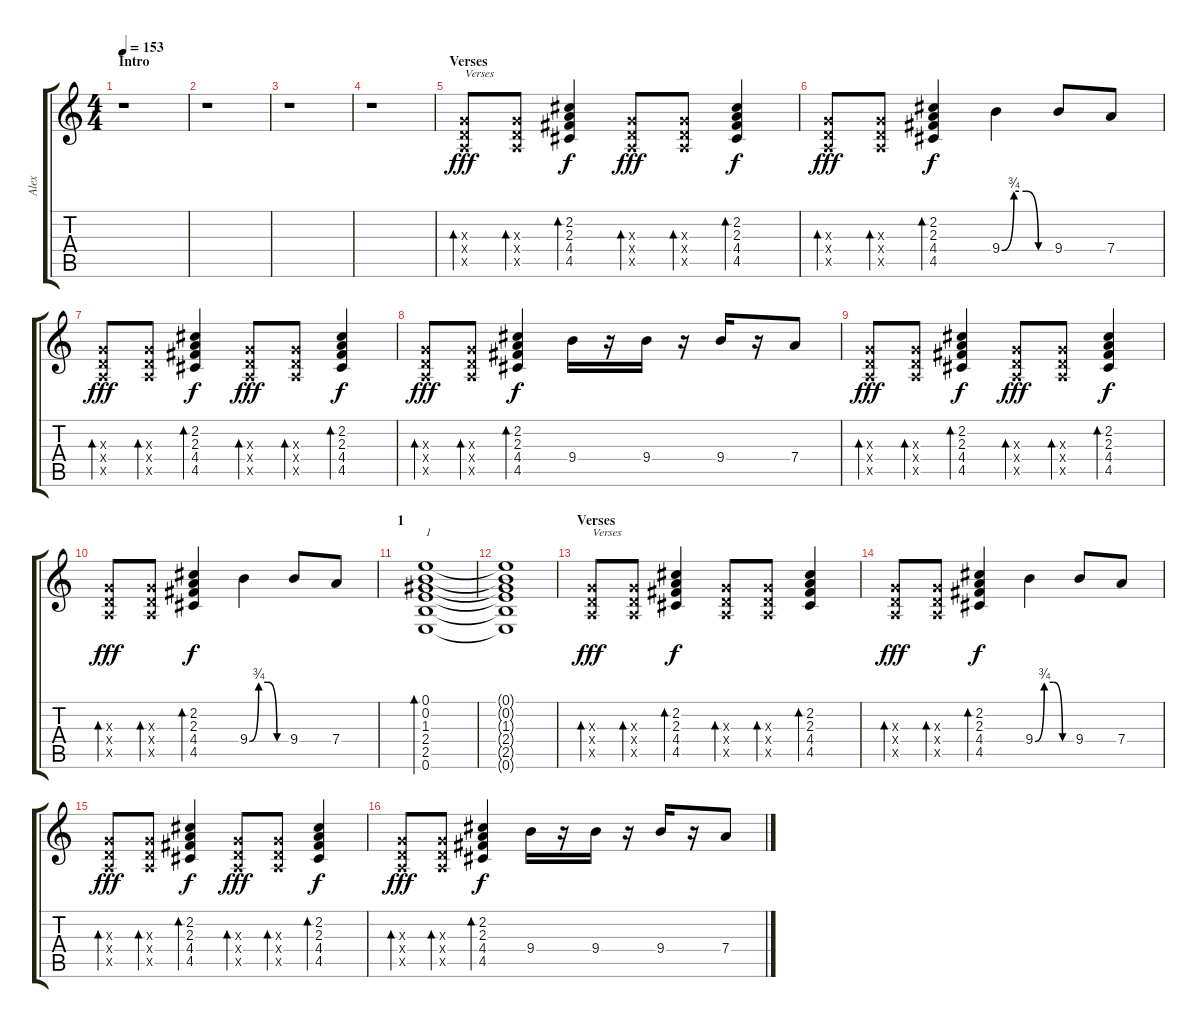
\track ("Alex" "Alex") {instrument distortionguitar}
\staff {score tabs}
\tuning (E4 B3 G3 D3 A2 E2) {hide}
\ts (4 4)
\section ("" "Intro")
\tempo 153
\clef g2
\ks c
r.1{dy fff instrument distortionguitar} |
r.1 |
r.1 |
r.1 |
\section ("" "Verses")
(0.3{x} 0.4{x} 0.5{x}).8{bd 30 txt "Verses"} (0.3{x} 0.4{x} 0.5{x}).8{bd 30} (2.2 2.3 4.4 4.5).4{bd 30 dy f} (0.3{x} 0.4{x} 0.5{x}).8{bd 30 dy fff} (0.3{x} 0.4{x} 0.5{x}).8{bd 30} (2.2 2.3 4.4 4.5).4{bd 30 dy f} |
(0.3{x} 0.4{x} 0.5{x}).8{bd 30 dy fff} (0.3{x} 0.4{x} 0.5{x}).8{bd 30} (2.2 2.3 4.4 4.5).4{bd 30 dy f} 9.4{be (custom 0 0 15 3 30 3 45 0 60 0)}.4 9.4.8 7.4.8 |
(0.3{x} 0.4{x} 0.5{x}).8{bd 30 dy fff} (0.3{x} 0.4{x} 0.5{x}).8{bd 30} (2.2 2.3 4.4 4.5).4{bd 30 dy f} (0.3{x} 0.4{x} 0.5{x}).8{bd 30 dy fff} (0.3{x} 0.4{x} 0.5{x}).8{bd 30} (2.2 2.3 4.4 4.5).4{bd 30 dy f} |
(0.3{x} 0.4{x} 0.5{x}).8{bd 30 dy fff} (0.3{x} 0.4{x} 0.5{x}).8{bd 30} (2.2 2.3 4.4 4.5).4{bd 30 dy f} 9.4.16 r.16 9.4.16 r.16 9.4.16 r.16 7.4.8 |
(0.3{x} 0.4{x} 0.5{x}).8{bd 30 dy fff} (0.3{x} 0.4{x} 0.5{x}).8{bd 30} (2.2 2.3 4.4 4.5).4{bd 30 dy f} (0.3{x} 0.4{x} 0.5{x}).8{bd 30 dy fff} (0.3{x} 0.4{x} 0.5{x}).8{bd 30} (2.2 2.3 4.4 4.5).4{bd 30 dy f} |
(0.3{x} 0.4{x} 0.5{x}).8{bd 30 dy fff} (0.3{x} 0.4{x} 0.5{x}).8{bd 30} (2.2 2.3 4.4 4.5).4{bd 30 dy f} 9.4{be (custom 0 0 15 3 30 3 45 0 60 0)}.4 9.4.8 7.4.8 |
\section ("" "1")
(0.1 0.2 1.3 2.4 2.5 0.6).1{bd 30 txt "1" volume 3} |
(0.1{t} 0.2{t} 1.3{t} 2.4{t} 2.5{t} 0.6{t}).1 |
\section ("" "Verses")
(0.3{x} 0.4{x} 0.5{x}).8{bd 30 txt "Verses" dy fff volume 5} (0.3{x} 0.4{x} 0.5{x}).8{bd 30} (2.2 2.3 4.4 4.5).4{bd 30 dy f} (0.3{x} 0.4{x} 0.5{x}).8{bd 30} (0.3{x} 0.4{x} 0.5{x}).8{bd 30} (2.2 2.3 4.4 4.5).4{bd 30} |
(0.3{x} 0.4{x} 0.5{x}).8{bd 30 dy fff} (0.3{x} 0.4{x} 0.5{x}).8{bd 30} (2.2 2.3 4.4 4.5).4{bd 30 dy f} 9.4{be (custom 0 0 15 3 30 3 45 0 60 0)}.4 9.4.8 7.4.8 |
(0.3{x} 0.4{x} 0.5{x}).8{bd 30 dy fff} (0.3{x} 0.4{x} 0.5{x}).8{bd 30} (2.2 2.3 4.4 4.5).4{bd 30 dy f} (0.3{x} 0.4{x} 0.5{x}).8{bd 30 dy fff} (0.3{x} 0.4{x} 0.5{x}).8{bd 30} (2.2 2.3 4.4 4.5).4{bd 30 dy f} |
(0.3{x} 0.4{x} 0.5{x}).8{bd 30 dy fff} (0.3{x} 0.4{x} 0.5{x}).8{bd 30} (2.2 2.3 4.4 4.5).4{bd 30 dy f} 9.4.16 r.16 9.4.16 r.16 9.4.16 r.16 7.4.8
